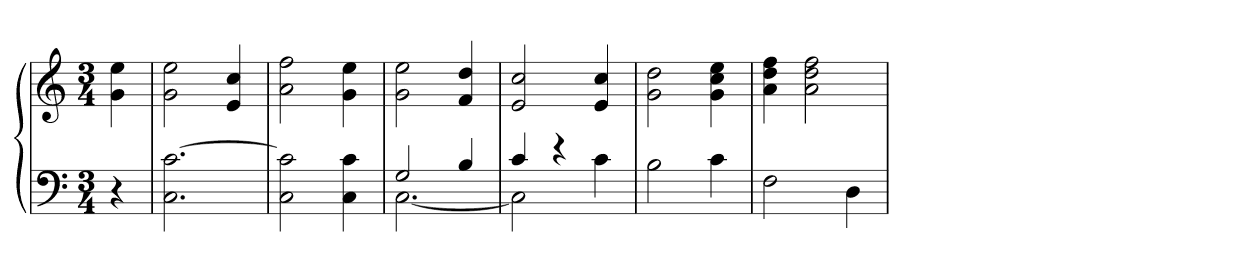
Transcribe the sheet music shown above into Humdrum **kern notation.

**kern	**kern
*part1	*part1
*staff2	*staff1
*clefF4	*clefG2
*k[]	*k[]
*C:	*C:
*M3/4	*M3/4
=	=
4r	4g 4ee
=1	=1
2.C [2.c	2g 2ee
.	4e 4cc
=2	=2
2C 2c]	2a 2ff
4C 4c	4g 4ee
=3	=3
*^	*
2G	[2.C	2g 2ee
4B	.	4f 4dd
=4	=4	=4
4c	2C]	2e 2cc
4r	.	.
4c	4ryy	4e 4cc
*v	*v	*
=5	=5
2B	2g 2dd
4c	4g 4cc 4ee
=6	=6
2F	4a 4dd 4ff
.	2a 2dd 2ff
4D	.
=	=
*-	*-
